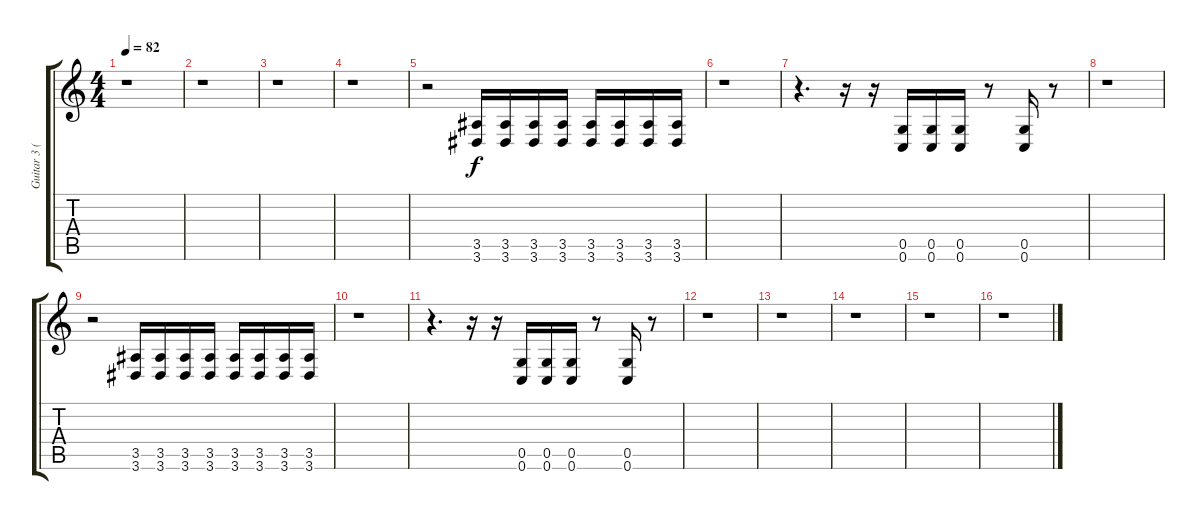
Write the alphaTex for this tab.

\track ("Guitar 3 (Palm Muted)" "Guitar 3 (") {instrument electricguitarmuted}
\staff {score tabs}
\tuning (D4 A3 F3 C3 G2 C2) {hide}
\ts (4 4)
\tempo 82
\clef g2
\ks c
r.1{dy f} |
r.1 |
r.1 |
r.1 |
r.2 (3.5 3.6).16 (3.5 3.6).16 (3.5 3.6).16 (3.5 3.6).16 (3.5 3.6).16 (3.5 3.6).16 (3.5 3.6).16 (3.5 3.6).16 |
r.1 |
r.4{d} r.16 r.16 (0.5 0.6).16 (0.5 0.6).16 (0.5 0.6).16 r.8 (0.5 0.6).16 r.8 |
r.1 |
r.2 (3.5 3.6).16 (3.5 3.6).16 (3.5 3.6).16 (3.5 3.6).16 (3.5 3.6).16 (3.5 3.6).16 (3.5 3.6).16 (3.5 3.6).16 |
r.1 |
r.4{d} r.16 r.16 (0.5 0.6).16 (0.5 0.6).16 (0.5 0.6).16 r.8 (0.5 0.6).16 r.8 |
r.1 |
r.1 |
r.1 |
r.1 |
r.1
